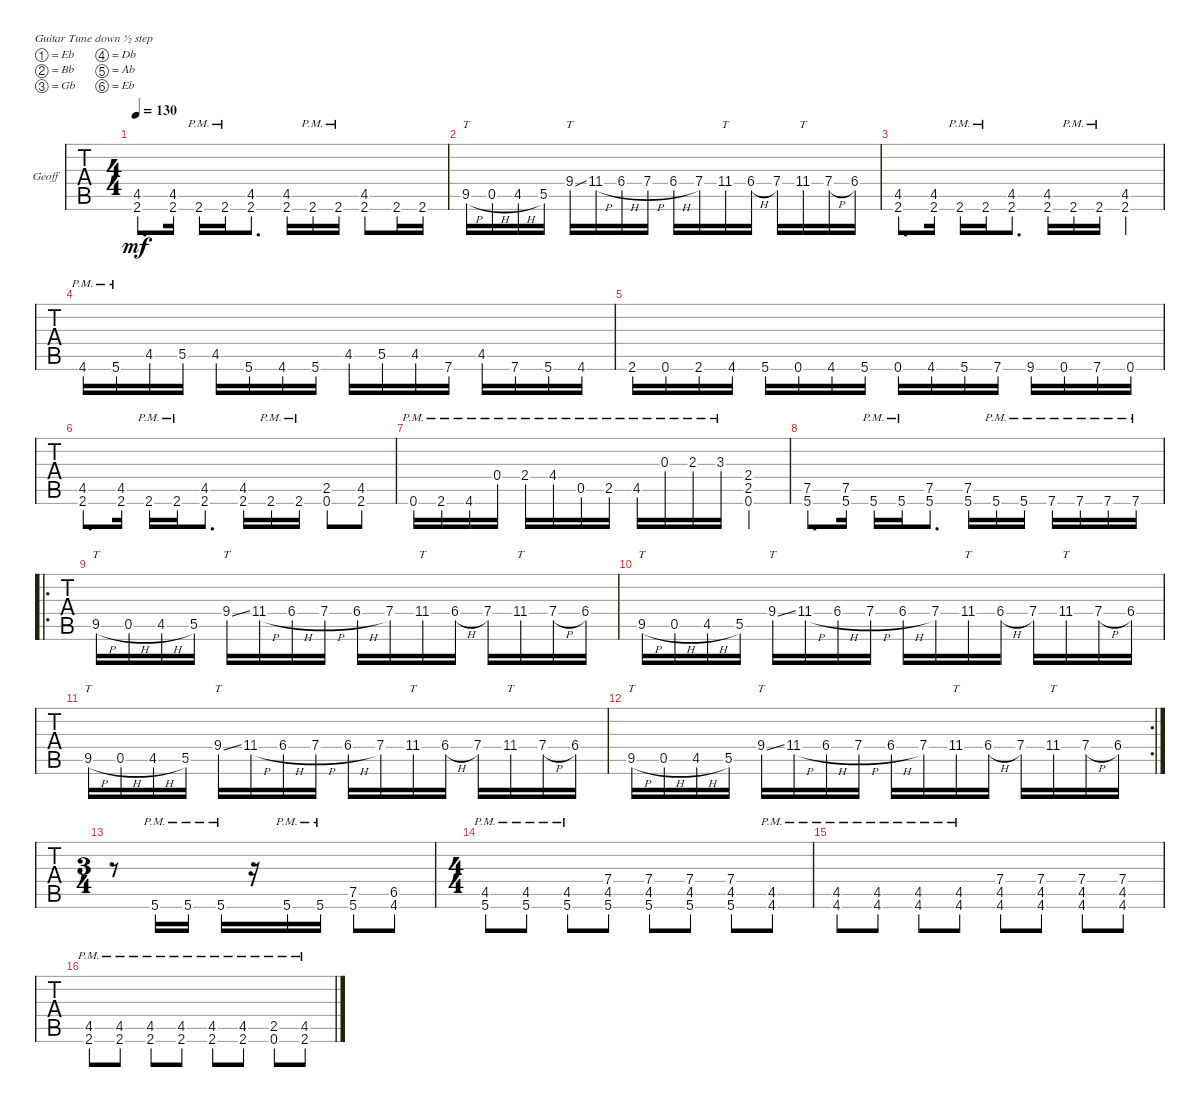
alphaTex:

\defaultSystemsLayout 4
\bracketExtendMode groupsimilarinstruments
\firstSystemTrackNameOrientation horizontal
\otherSystemsTrackNameOrientation horizontal
\track ("Geoff" "Geoff") {instrument acousticguitarsteel}
\staff {tabs}
\tuning (Eb4 Bb3 Gb3 Db3 Ab2 Eb2)
\ts (4 4)
\tempo 130
\clef g2
\ks c
(2.6 4.5).8{d dy mf} (2.6 4.5).16 2.6{pm}.16 2.6{pm}.16 (2.6 4.5).8{d} (2.6 4.5).16 2.6{pm}.16 2.6{pm}.16 (2.6 4.5).8 2.6.16 2.6.16 |
9.5{h}.16{tt} 0.5{h}.16 4.5{h}.16 5.5.16 9.4{ss}.16{tt} 11.4{h}.16 6.4{h}.16 7.4{h}.16 6.4{h}.16 7.4.16 11.4.16{tt} 6.4{h}.16 7.4.16 11.4.16{tt} 7.4{h}.16 6.4.16 |
(2.6 4.5).8{d} (2.6 4.5).16 2.6{pm}.16 2.6{pm}.16 (2.6 4.5).8{d} (2.6 4.5).16 2.6{pm}.16 2.6{pm}.16 (2.6 4.5).4 |
4.6{pm}.16 5.6{pm}.16 4.5.16 5.5.16 4.5.16 5.6.16 4.6.16 5.6.16 4.5.16 5.5.16 4.5.16 7.6.16 4.5.16 7.6.16 5.6.16 4.6.16 |
2.6.16 0.6.16 2.6.16 4.6.16 5.6.16 0.6.16 4.6.16 5.6.16 0.6.16 4.6.16 5.6.16 7.6.16 9.6.16 0.6.16 7.6.16 0.6.16 |
(2.6 4.5).8{d} (2.6 4.5).16 2.6{pm}.16 2.6{pm}.16 (2.6 4.5).8{d} (2.6 4.5).16 2.6{pm}.16 2.6{pm}.16 (0.6 2.5).8 (2.6 4.5).8 |
0.6{pm}.16 2.6{pm}.16 4.6{pm}.16 0.4{pm}.16 2.4{pm}.16 4.4{pm}.16 0.5{pm}.16 2.5{pm}.16 4.5{pm}.16 0.3{pm}.16 2.3{pm}.16 3.3{pm}.16 (2.5 2.4 0.6).4 |
(5.6 7.5).8{d} (5.6 7.5).16 5.6{pm}.16 5.6{pm}.16 (5.6 7.5).8{d} (5.6 7.5).16 5.6{pm}.16 5.6{pm}.16 7.6{pm}.16 7.6{pm}.16 7.6{pm}.16 7.6{pm}.16 |
\ro
9.5{h}.16{tt} 0.5{h}.16 4.5{h}.16 5.5.16 9.4{ss}.16{tt} 11.4{h}.16 6.4{h}.16 7.4{h}.16 6.4{h}.16 7.4.16 11.4.16{tt} 6.4{h}.16 7.4.16 11.4.16{tt} 7.4{h}.16 6.4.16 |
9.5{h}.16{tt} 0.5{h}.16 4.5{h}.16 5.5.16 9.4{ss}.16{tt} 11.4{h}.16 6.4{h}.16 7.4{h}.16 6.4{h}.16 7.4.16 11.4.16{tt} 6.4{h}.16 7.4.16 11.4.16{tt} 7.4{h}.16 6.4.16 |
9.5{h}.16{tt} 0.5{h}.16 4.5{h}.16 5.5.16 9.4{ss}.16{tt} 11.4{h}.16 6.4{h}.16 7.4{h}.16 6.4{h}.16 7.4.16 11.4.16{tt} 6.4{h}.16 7.4.16 11.4.16{tt} 7.4{h}.16 6.4.16 |
\rc 2
9.5{h}.16{tt} 0.5{h}.16 4.5{h}.16 5.5.16 9.4{ss}.16{tt} 11.4{h}.16 6.4{h}.16 7.4{h}.16 6.4{h}.16 7.4.16 11.4.16{tt} 6.4{h}.16 7.4.16 11.4.16{tt} 7.4{h}.16 6.4.16 |
\ts (3 4)
r.8 5.6{pm}.16 5.6{pm}.16 5.6{pm}.16 r.16 5.6{pm}.16 5.6{pm}.16 (5.6 7.5).8 (4.6 6.5).8 |
\ts (4 4)
(5.6{pm} 4.5{pm}).8 (5.6{pm} 4.5{pm}).8 (5.6{pm} 4.5{pm}).8 (5.6 4.5 7.4).8 (5.6 4.5 7.4).8 (5.6 4.5 7.4).8 (5.6 4.5 7.4).8 (4.6{pm} 4.5{pm}).8 |
(4.6{pm} 4.5{pm}).8 (4.6{pm} 4.5{pm}).8 (4.6{pm} 4.5{pm}).8 (4.6{pm} 4.5{pm}).8 (4.6 4.5 7.4).8 (4.6 4.5 7.4).8 (4.6 4.5 7.4).8 (4.6 4.5 7.4).8 |
(2.6{pm} 4.5{pm}).8 (2.6{pm} 4.5{pm}).8 (2.6{pm} 4.5{pm}).8 (2.6{pm} 4.5{pm}).8 (2.6{pm} 4.5{pm}).8 (2.6{pm} 4.5{pm}).8 (0.6{pm} 2.5{pm}).8 (2.6 4.5{pm}).8
